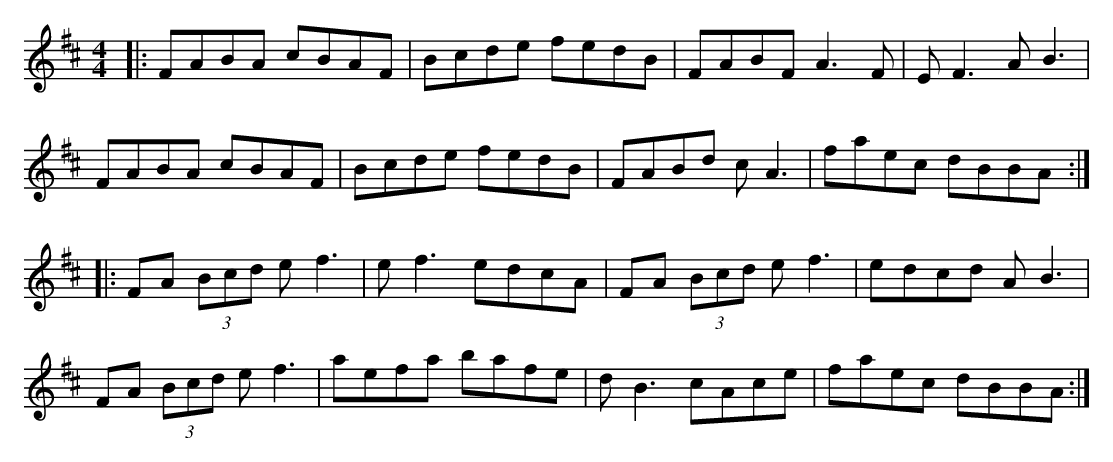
X:1
M:4/4
K:Bmin
|:FABA cBAF|Bcde fedB|FABF A3F|E F3 A B3|
FABA cBAF|Bcde fedB|FABd c A3|faec dBBA:|
|:FA (3Bcd e f3|e f3 edcA|FA (3Bcd e f3|edcd A B3|
FA (3Bcd e f3|aefa bafe|d B3 cAce|faec dBBA:|
